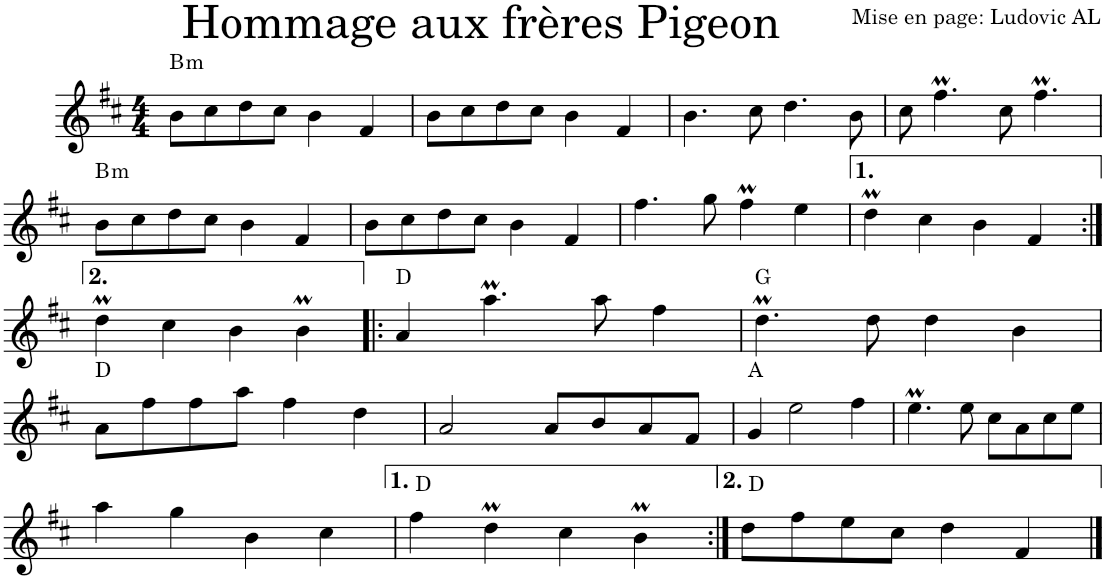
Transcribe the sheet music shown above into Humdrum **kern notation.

**kern	**harte
*part1	*part1
*staff1	*
*I"Violon	*
*I'Vln.	*
*clefG2	*
*k[f#c#]	*
*M4/4	*
=1	=1
!	!LO:H:kt=m
8b\L	B:min
8cc#\	.
8dd\	.
8cc#\J	.
4b\	.
4f#/	.
=2	=2
8b\L	.
8cc#\	.
8dd\	.
8cc#\J	.
4b\	.
4f#/	.
=3	=3
4.b\	.
8cc#\	.
4.dd\	.
8b\	.
=4	=4
8cc#\	.
4.ff#m\	.
8cc#\	.
4.ff#m\	.
!!LO:LB:g=z
=5	=5
!	!LO:H:kt=m
8b\L	B:min
8cc#\	.
8dd\	.
8cc#\J	.
4b\	.
4f#/	.
=6	=6
8b\L	.
8cc#\	.
8dd\	.
8cc#\J	.
4b\	.
4f#/	.
=7	=7
4.ff#\	.
8gg\	.
4ff#m\	.
4ee\	.
=8	=8
4ddM\	.
4cc#\	.
4b\	.
4f#/	.
!!LO:LB:g=z
=9:|!	=9:|!
4ddM\	.
4cc#\	.
4b\	.
4bM\	.
=10!|:	=10!|:
4a/	D:maj
4.aaM\	.
8aa\	.
4ff#\	.
=11	=11
4.ddM\	G:maj
8dd\	.
4dd\	.
4b\	.
!!LO:LB:g=z
=12	=12
8a\L	D:maj
8ff#\	.
8ff#\	.
8aa\J	.
4ff#\	.
4dd\	.
=13	=13
2a/	.
8a/L	.
8b/	.
8a/	.
8f#/J	.
=14	=14
4g/	A:maj
2ee\	.
4ff#\	.
=15	=15
4.eeM\	.
8ee\	.
8cc#\L	.
8a\	.
8cc#\	.
8ee\J	.
!!LO:LB:g=z
=16	=16
4aa\	.
4gg\	.
4b\	.
4cc#\	.
=17	=17
4ff#\	D:maj
4ddM\	.
4cc#\	.
4bM\	.
=18:|!	=18:|!
8dd\L	D:maj
8ff#\	.
8ee\	.
8cc#\J	.
4dd\	.
4f#/	.
==	==
*-	*-
